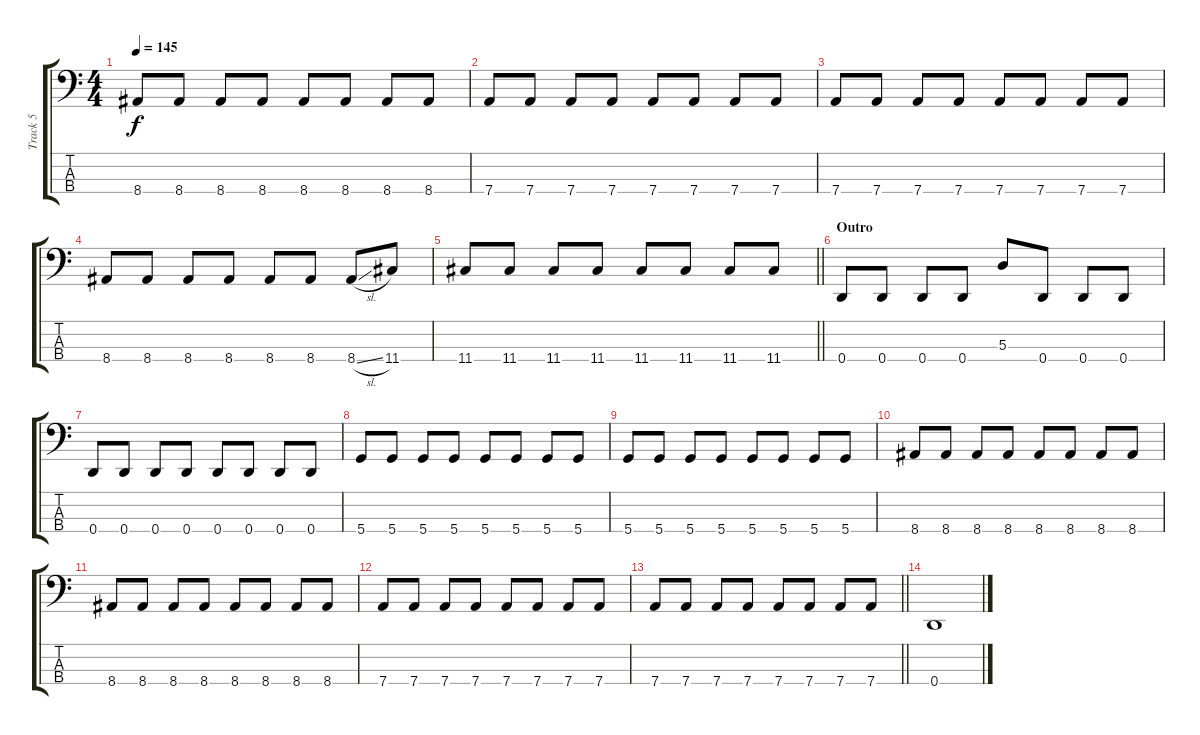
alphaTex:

\track ("Track 5" "Track 5") {instrument electricbasspick}
\staff {score tabs}
\tuning (G2 D2 A1 D1) {hide}
\ts (4 4)
\tempo 145
\clef f4
\ks c
8.4.8{dy f} 8.4.8 8.4.8 8.4.8 8.4.8 8.4.8 8.4.8 8.4.8 |
7.4.8 7.4.8 7.4.8 7.4.8 7.4.8 7.4.8 7.4.8 7.4.8 |
7.4.8 7.4.8 7.4.8 7.4.8 7.4.8 7.4.8 7.4.8 7.4.8 |
8.4.8 8.4.8 8.4.8 8.4.8 8.4.8 8.4.8 8.4{sl}.8 11.4.8 |
\barLineRight lightlight
11.4.8 11.4.8 11.4.8 11.4.8 11.4.8 11.4.8 11.4.8 11.4.8 |
\section ("" "Outro")
0.4.8 0.4.8 0.4.8 0.4.8 5.3.8 0.4.8 0.4.8 0.4.8 |
0.4.8 0.4.8 0.4.8 0.4.8 0.4.8 0.4.8 0.4.8 0.4.8 |
5.4.8 5.4.8 5.4.8 5.4.8 5.4.8 5.4.8 5.4.8 5.4.8 |
5.4.8 5.4.8 5.4.8 5.4.8 5.4.8 5.4.8 5.4.8 5.4.8 |
8.4.8 8.4.8 8.4.8 8.4.8 8.4.8 8.4.8 8.4.8 8.4.8 |
8.4.8 8.4.8 8.4.8 8.4.8 8.4.8 8.4.8 8.4.8 8.4.8 |
7.4.8 7.4.8 7.4.8 7.4.8 7.4.8 7.4.8 7.4.8 7.4.8 |
\barLineRight lightlight
7.4.8 7.4.8 7.4.8 7.4.8 7.4.8 7.4.8 7.4.8 7.4.8 |
0.4.1
